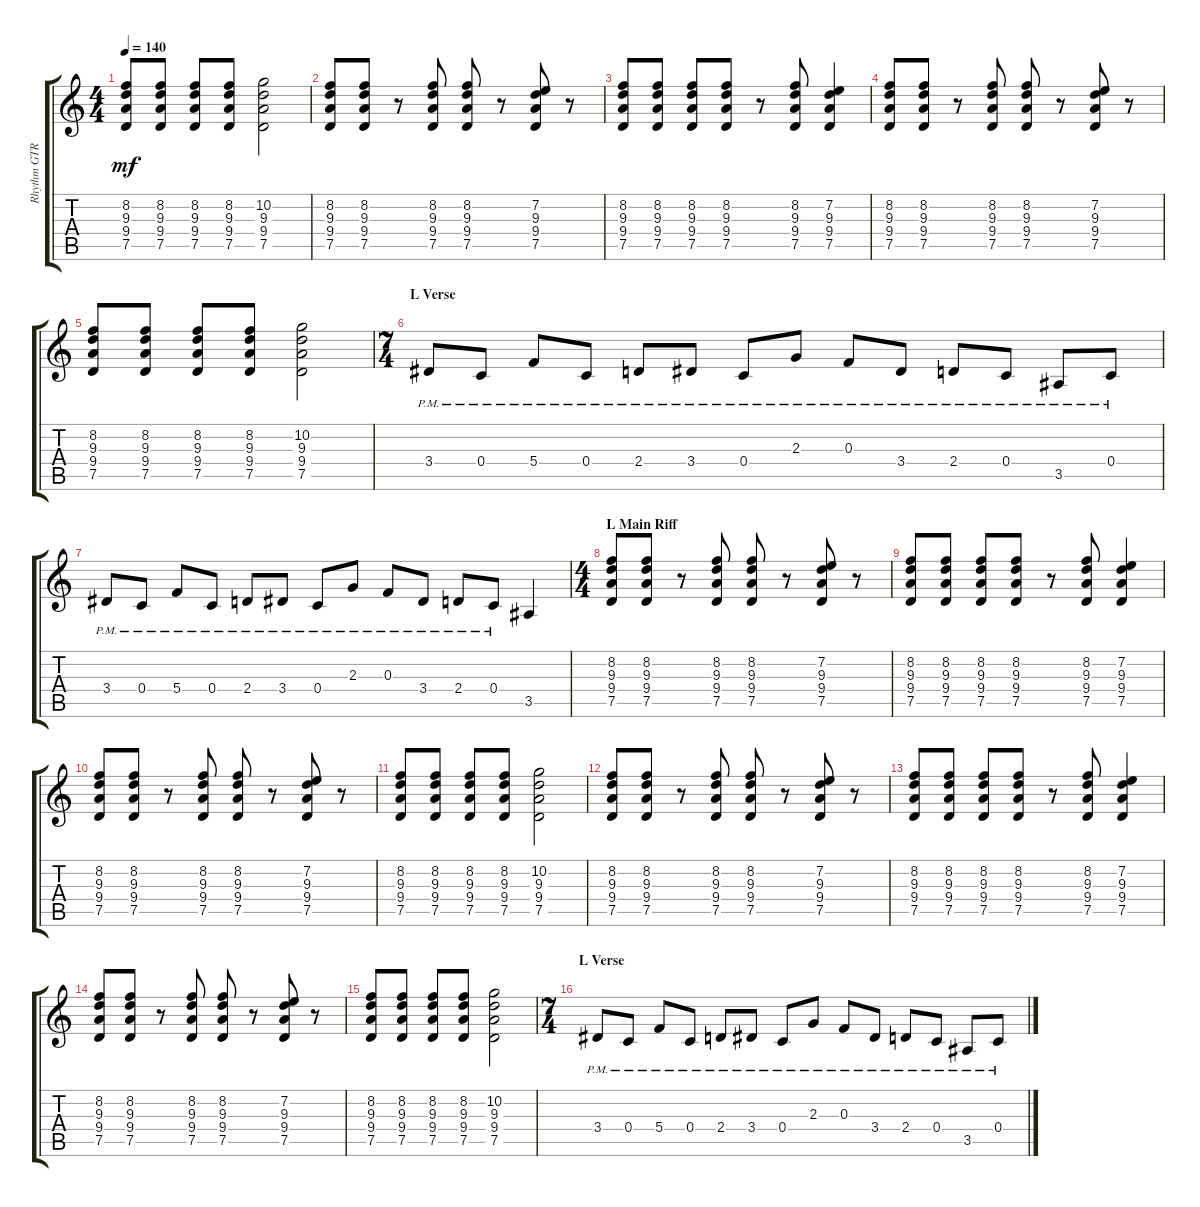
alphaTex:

\track ("Rhythm GTR 2" "Rhythm GTR") {instrument distortionguitar}
\staff {score tabs}
\tuning (D4 A3 F3 C3 G2 D2) {hide}
\ts (4 4)
\tempo 140
\clef g2
\ks aminor
(8.2 9.3 9.4 7.5).8{dy mf} (8.2 9.3 9.4 7.5).8 (8.2 9.3 9.4 7.5).8 (8.2 9.3 9.4 7.5).8 (10.2 9.3 9.4 7.5).2 |
(8.2 9.3 9.4 7.5).8 (8.2 9.3 9.4 7.5).8 r.8 (8.2 9.3 9.4 7.5).8 (8.2 9.3 9.4 7.5).8 r.8 (7.2 9.3 9.4 7.5).8 r.8 |
(8.2 9.3 9.4 7.5).8 (8.2 9.3 9.4 7.5).8 (8.2 9.3 9.4 7.5).8 (8.2 9.3 9.4 7.5).8 r.8 (8.2 9.3 9.4 7.5).8 (7.2 9.3 9.4 7.5).4 |
(8.2 9.3 9.4 7.5).8 (8.2 9.3 9.4 7.5).8 r.8 (8.2 9.3 9.4 7.5).8 (8.2 9.3 9.4 7.5).8 r.8 (7.2 9.3 9.4 7.5).8 r.8 |
(8.2 9.3 9.4 7.5).8 (8.2 9.3 9.4 7.5).8 (8.2 9.3 9.4 7.5).8 (8.2 9.3 9.4 7.5).8 (10.2 9.3 9.4 7.5).2 |
\ts (7 4)
\section ("" "L Verse")
3.4{pm}.8 0.4{pm}.8 5.4{pm}.8 0.4{pm}.8 2.4{pm}.8 3.4{pm}.8 0.4{pm}.8 2.3{pm}.8 0.3{pm}.8 3.4{pm}.8 2.4{pm}.8 0.4{pm}.8 3.5{pm}.8 0.4{pm}.8 |
3.4{pm}.8 0.4{pm}.8 5.4{pm}.8 0.4{pm}.8 2.4{pm}.8 3.4{pm}.8 0.4{pm}.8 2.3{pm}.8 0.3{pm}.8 3.4{pm}.8 2.4{pm}.8 0.4{pm}.8 3.5.4 |
\ts (4 4)
\section ("" "L Main Riff")
(8.2 9.3 9.4 7.5).8 (8.2 9.3 9.4 7.5).8 r.8 (8.2 9.3 9.4 7.5).8 (8.2 9.3 9.4 7.5).8 r.8 (7.2 9.3 9.4 7.5).8 r.8 |
(8.2 9.3 9.4 7.5).8 (8.2 9.3 9.4 7.5).8 (8.2 9.3 9.4 7.5).8 (8.2 9.3 9.4 7.5).8 r.8 (8.2 9.3 9.4 7.5).8 (7.2 9.3 9.4 7.5).4 |
(8.2 9.3 9.4 7.5).8 (8.2 9.3 9.4 7.5).8 r.8 (8.2 9.3 9.4 7.5).8 (8.2 9.3 9.4 7.5).8 r.8 (7.2 9.3 9.4 7.5).8 r.8 |
(8.2 9.3 9.4 7.5).8 (8.2 9.3 9.4 7.5).8 (8.2 9.3 9.4 7.5).8 (8.2 9.3 9.4 7.5).8 (10.2 9.3 9.4 7.5).2 |
(8.2 9.3 9.4 7.5).8 (8.2 9.3 9.4 7.5).8 r.8 (8.2 9.3 9.4 7.5).8 (8.2 9.3 9.4 7.5).8 r.8 (7.2 9.3 9.4 7.5).8 r.8 |
(8.2 9.3 9.4 7.5).8 (8.2 9.3 9.4 7.5).8 (8.2 9.3 9.4 7.5).8 (8.2 9.3 9.4 7.5).8 r.8 (8.2 9.3 9.4 7.5).8 (7.2 9.3 9.4 7.5).4 |
(8.2 9.3 9.4 7.5).8 (8.2 9.3 9.4 7.5).8 r.8 (8.2 9.3 9.4 7.5).8 (8.2 9.3 9.4 7.5).8 r.8 (7.2 9.3 9.4 7.5).8 r.8 |
(8.2 9.3 9.4 7.5).8 (8.2 9.3 9.4 7.5).8 (8.2 9.3 9.4 7.5).8 (8.2 9.3 9.4 7.5).8 (10.2 9.3 9.4 7.5).2 |
\ts (7 4)
\section ("" "L Verse")
3.4{pm}.8 0.4{pm}.8 5.4{pm}.8 0.4{pm}.8 2.4{pm}.8 3.4{pm}.8 0.4{pm}.8 2.3{pm}.8 0.3{pm}.8 3.4{pm}.8 2.4{pm}.8 0.4{pm}.8 3.5{pm}.8 0.4{pm}.8
